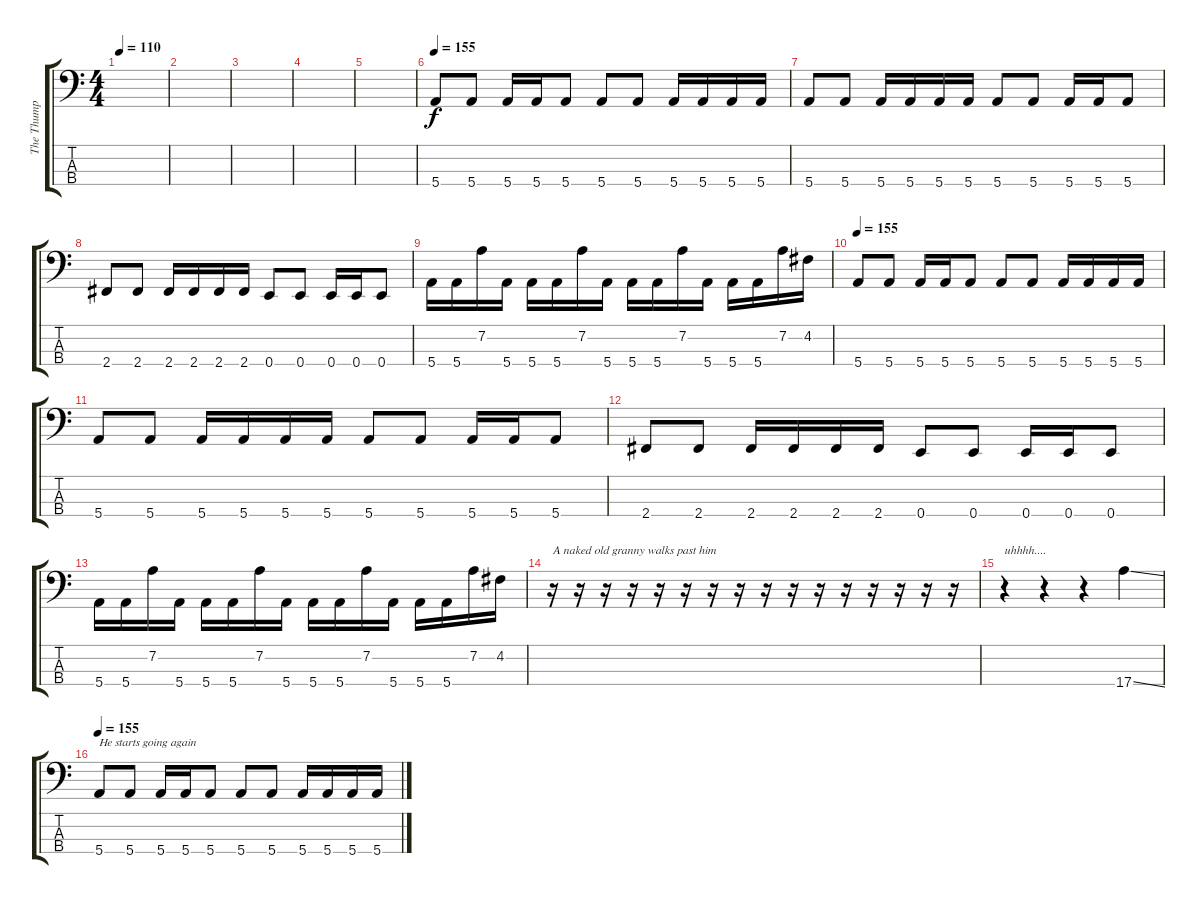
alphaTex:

\track ("The Thump" "The Thump") {instrument electricbassfinger}
\staff {score tabs}
\tuning (G2 D2 A1 E1) {hide}
\ts (4 4)
\tempo 110
\clef f4
\ks c
|
|
|
|
|
\tempo 155
5.4.8 5.4.8 5.4.16 5.4.16 5.4.8 5.4.8 5.4.8 5.4.16 5.4.16 5.4.16 5.4.16 |
5.4.8 5.4.8 5.4.16 5.4.16 5.4.16 5.4.16 5.4.8 5.4.8 5.4.16 5.4.16 5.4.8 |
2.4.8 2.4.8 2.4.16 2.4.16 2.4.16 2.4.16 0.4.8 0.4.8 0.4.16 0.4.16 0.4.8 |
5.4.16 5.4.16 7.2.16 5.4.16 5.4.16 5.4.16 7.2.16 5.4.16 5.4.16 5.4.16 7.2.16 5.4.16 5.4.16 5.4.16 7.2.16 4.2.16 |
\tempo 155
5.4.8 5.4.8 5.4.16 5.4.16 5.4.8 5.4.8 5.4.8 5.4.16 5.4.16 5.4.16 5.4.16 |
5.4.8 5.4.8 5.4.16 5.4.16 5.4.16 5.4.16 5.4.8 5.4.8 5.4.16 5.4.16 5.4.8 |
2.4.8 2.4.8 2.4.16 2.4.16 2.4.16 2.4.16 0.4.8 0.4.8 0.4.16 0.4.16 0.4.8 |
5.4.16 5.4.16 7.2.16 5.4.16 5.4.16 5.4.16 7.2.16 5.4.16 5.4.16 5.4.16 7.2.16 5.4.16 5.4.16 5.4.16 7.2.16 4.2.16 |
r.16{txt "A naked old granny walks past him "} r.16 r.16 r.16 r.16 r.16 r.16 r.16 r.16 r.16 r.16 r.16 r.16 r.16 r.16 r.16 |
r.4{txt "uhhhh...."} r.4 r.4 17.4{ss}.4 |
\tempo 155
5.4.8{txt "He starts going again"} 5.4.8 5.4.16 5.4.16 5.4.8 5.4.8 5.4.8 5.4.16 5.4.16 5.4.16 5.4.16
